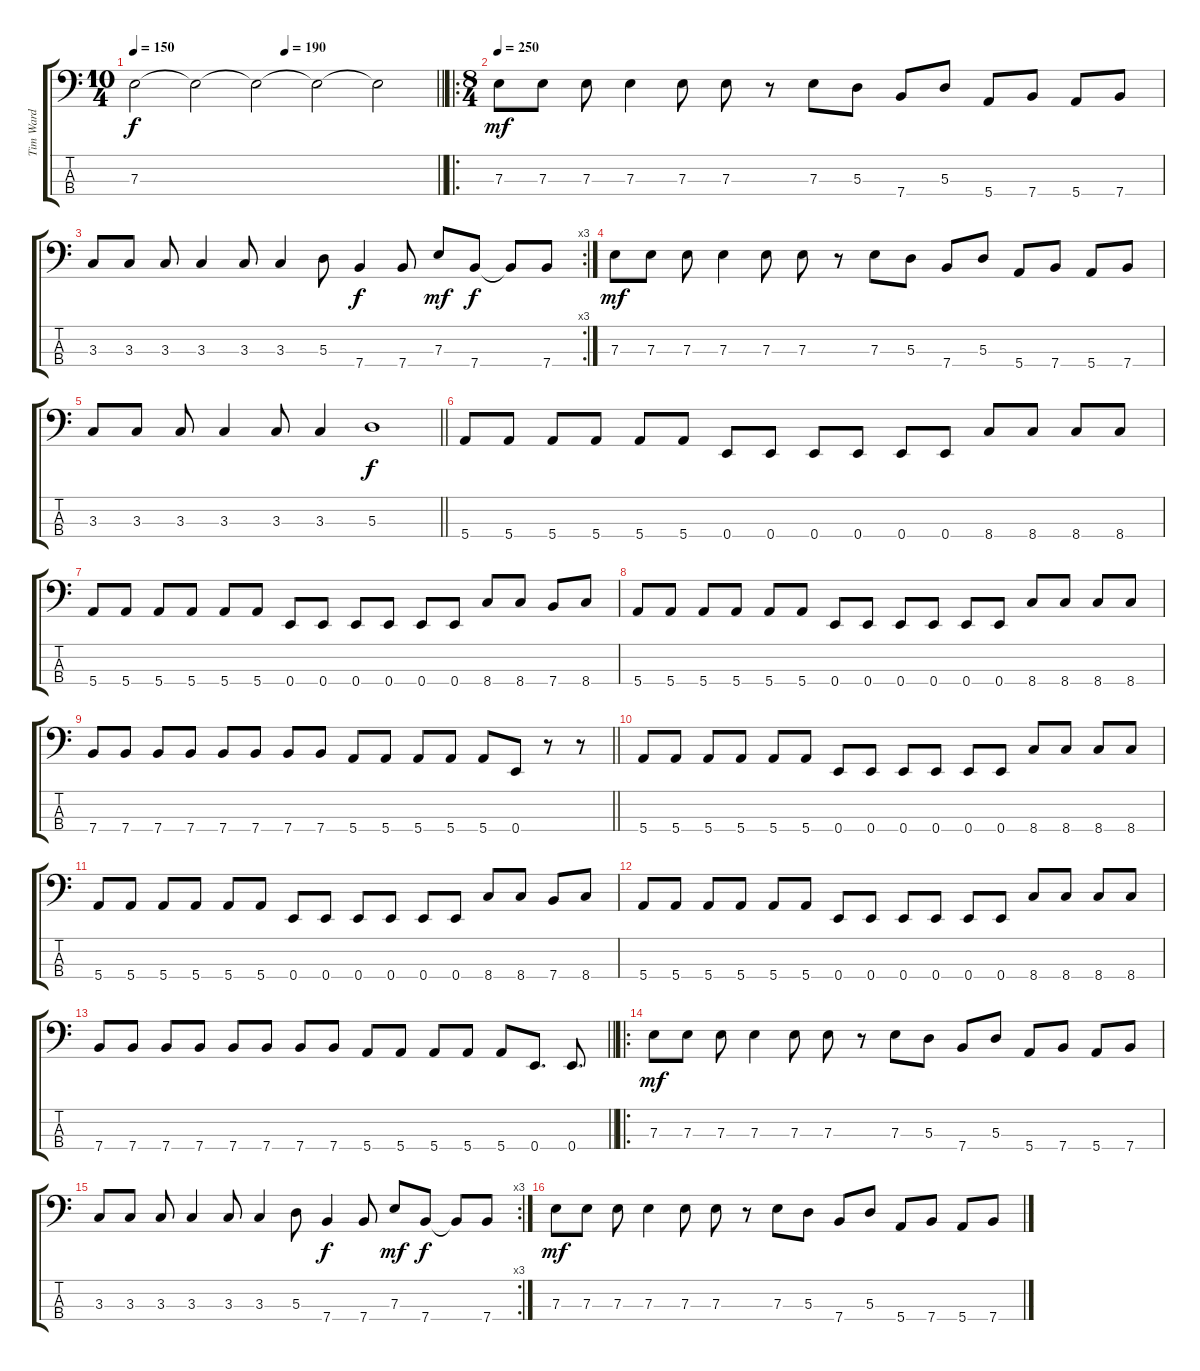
\track ("Tim Ward" "Tim Ward") {instrument electricbasspick}
\staff {score tabs}
\tuning (G2 D2 A1 E1) {hide}
\ts (10 4)
\tempo 150
\tempo (190 0.5)
\clef f4
\barLineRight lightlight
\ks c
7.3.2{dy f} 7.3{t}.2 7.3{t}.2 7.3{t}.2 7.3{t}.2 |
\ro
\ts (8 4)
\tempo 250
7.3.8{dy mf} 7.3.8 7.3.8 7.3.4 7.3.8 7.3.8 r.8 7.3.8 5.3.8 7.4.8 5.3.8 5.4.8 7.4.8 5.4.8 7.4.8 |
\rc 3
3.3.8 3.3.8 3.3.8 3.3.4 3.3.8 3.3.4 5.3.8 7.4.4{dy f} 7.4.8 7.3.8{dy mf} 7.4.8{dy f} 7.4{t}.8 7.4.8 |
7.3.8{dy mf} 7.3.8 7.3.8 7.3.4 7.3.8 7.3.8 r.8 7.3.8 5.3.8 7.4.8 5.3.8 5.4.8 7.4.8 5.4.8 7.4.8 |
\barLineRight lightlight
3.3.8 3.3.8 3.3.8 3.3.4 3.3.8 3.3.4 5.3.1{dy f} |
5.4.8 5.4.8 5.4.8 5.4.8 5.4.8 5.4.8 0.4.8 0.4.8 0.4.8 0.4.8 0.4.8 0.4.8 8.4.8 8.4.8 8.4.8 8.4.8 |
5.4.8 5.4.8 5.4.8 5.4.8 5.4.8 5.4.8 0.4.8 0.4.8 0.4.8 0.4.8 0.4.8 0.4.8 8.4.8 8.4.8 7.4.8 8.4.8 |
5.4.8 5.4.8 5.4.8 5.4.8 5.4.8 5.4.8 0.4.8 0.4.8 0.4.8 0.4.8 0.4.8 0.4.8 8.4.8 8.4.8 8.4.8 8.4.8 |
\barLineRight lightlight
7.4.8 7.4.8 7.4.8 7.4.8 7.4.8 7.4.8 7.4.8 7.4.8 5.4.8 5.4.8 5.4.8 5.4.8 5.4.8 0.4.8 r.8 r.8 |
5.4.8 5.4.8 5.4.8 5.4.8 5.4.8 5.4.8 0.4.8 0.4.8 0.4.8 0.4.8 0.4.8 0.4.8 8.4.8 8.4.8 8.4.8 8.4.8 |
5.4.8 5.4.8 5.4.8 5.4.8 5.4.8 5.4.8 0.4.8 0.4.8 0.4.8 0.4.8 0.4.8 0.4.8 8.4.8 8.4.8 7.4.8 8.4.8 |
5.4.8 5.4.8 5.4.8 5.4.8 5.4.8 5.4.8 0.4.8 0.4.8 0.4.8 0.4.8 0.4.8 0.4.8 8.4.8 8.4.8 8.4.8 8.4.8 |
\barLineRight lightlight
7.4.8 7.4.8 7.4.8 7.4.8 7.4.8 7.4.8 7.4.8 7.4.8 5.4.8 5.4.8 5.4.8 5.4.8 5.4.8 0.4.8{d} 0.4.8{d} |
\ro
7.3.8{dy mf} 7.3.8 7.3.8 7.3.4 7.3.8 7.3.8 r.8 7.3.8 5.3.8 7.4.8 5.3.8 5.4.8 7.4.8 5.4.8 7.4.8 |
\rc 3
3.3.8 3.3.8 3.3.8 3.3.4 3.3.8 3.3.4 5.3.8 7.4.4{dy f} 7.4.8 7.3.8{dy mf} 7.4.8{dy f} 7.4{t}.8 7.4.8 |
7.3.8{dy mf} 7.3.8 7.3.8 7.3.4 7.3.8 7.3.8 r.8 7.3.8 5.3.8 7.4.8 5.3.8 5.4.8 7.4.8 5.4.8 7.4.8
